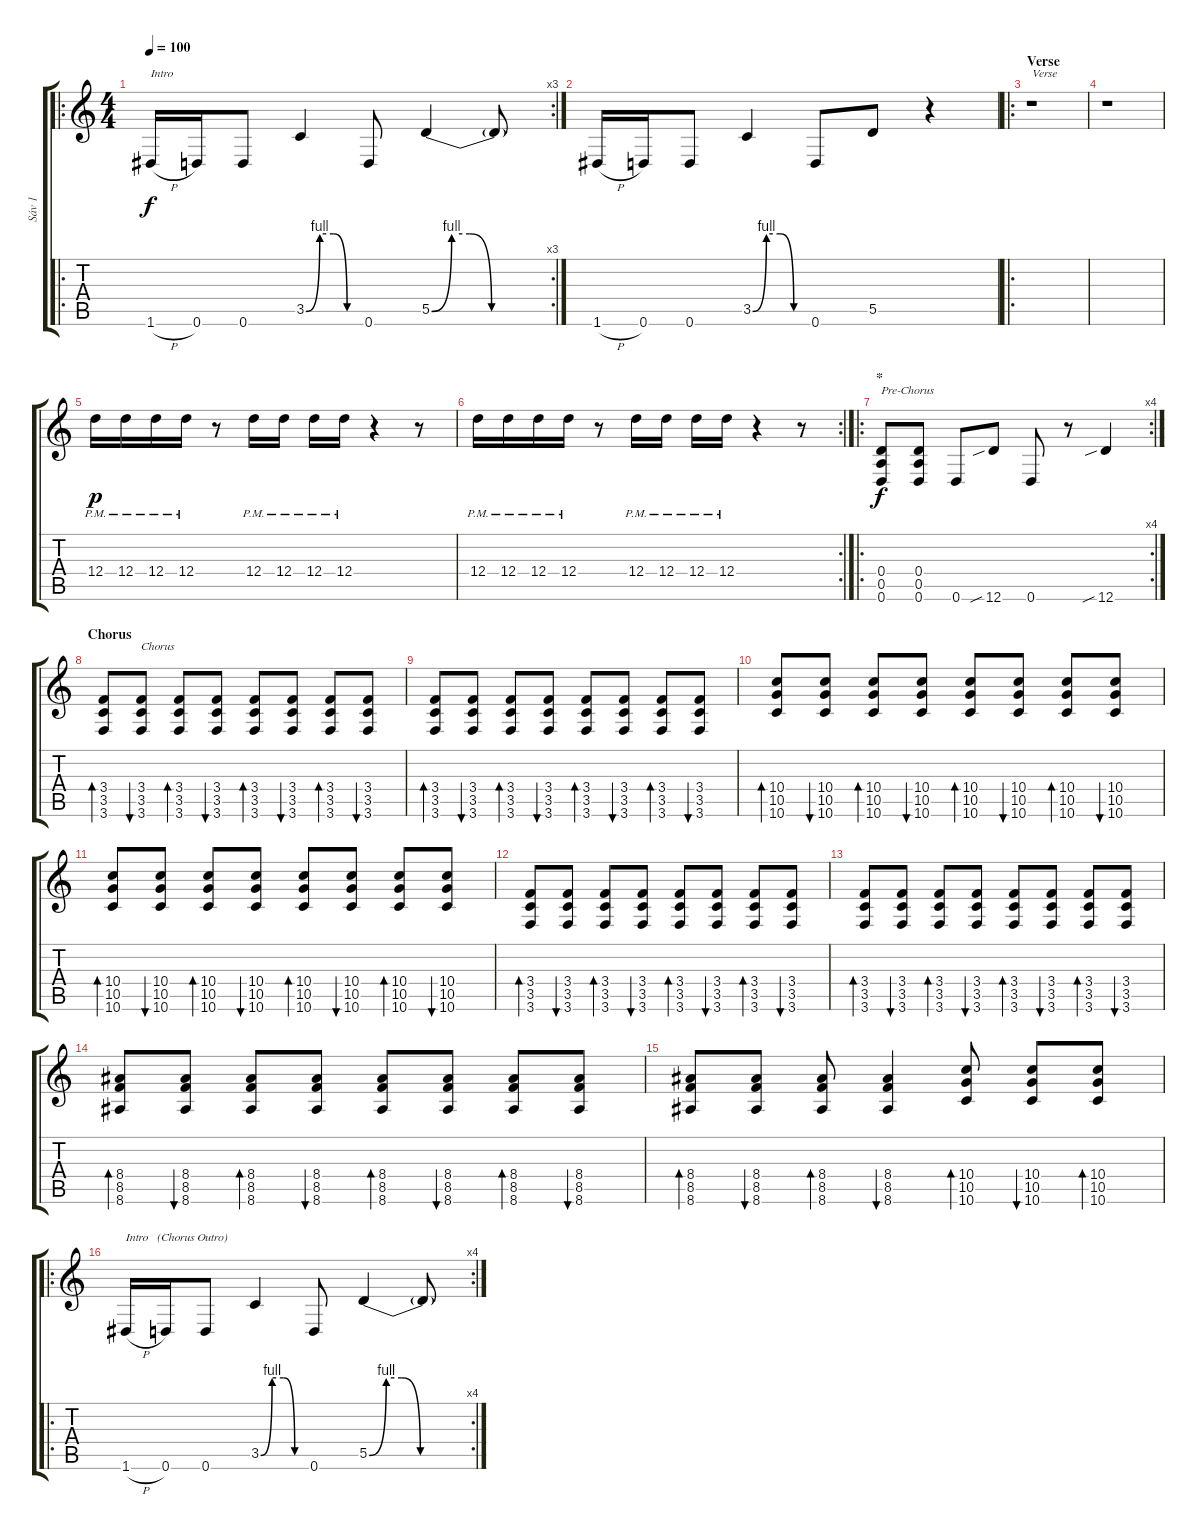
\track ("Sáv 1" "Sáv 1") {instrument distortionguitar}
\staff {score tabs}
\tuning (E4 B3 G3 D3 A2 D2) {hide}
\ro
\rc 3
\ts (4 4)
\tempo 100
\clef g2
\ks c
1.6{h}.16{txt "Intro" dy f instrument distortionguitar} 0.6.16 0.6.8 3.5{be (custom 0 0 15 4 30 4 45 0 60 0)}.4 0.6.8 5.5{be (custom 0 0 10 4 19 4 30 0 45 0 60 0)}.4 5.5{t}.8 |
1.6{h}.16 0.6.16 0.6.8 3.5{be (custom 0 0 15 4 30 4 45 0 60 0)}.4 0.6.8 5.5.8 r.4 |
\ro
\section ("" "Verse")
r.1{txt "Verse"} |
r.1 |
12.4{pm}.16{dy p} 12.4{pm}.16 12.4{pm}.16 12.4{pm}.16 r.8 12.4{pm}.16 12.4{pm}.16 12.4{pm}.16 12.4{pm}.16 r.4 r.8 |
\rc 2
12.4{pm}.16 12.4{pm}.16 12.4{pm}.16 12.4{pm}.16 r.8 12.4{pm}.16 12.4{pm}.16 12.4{pm}.16 12.4{pm}.16 r.4 r.8 |
\ro
\rc 4
\section ("" "*")
(0.4 0.5 0.6).8{txt "Pre-Chorus" dy f} (0.4 0.5 0.6).8 0.6.8 12.6{sib}.8 0.6.8 r.8 12.6{sib}.4 |
\section ("" "Chorus")
(3.4 3.5 3.6).8{bd 60} (3.4 3.5 3.6).8{bu 60 txt "Chorus"} (3.4 3.5 3.6).8{bd 60} (3.4 3.5 3.6).8{bu 60} (3.4 3.5 3.6).8{bd 60} (3.4 3.5 3.6).8{bu 60} (3.4 3.5 3.6).8{bd 60} (3.4 3.5 3.6).8{bu 60} |
(3.4 3.5 3.6).8{bd 60} (3.4 3.5 3.6).8{bu 60} (3.4 3.5 3.6).8{bd 60} (3.4 3.5 3.6).8{bu 60} (3.4 3.5 3.6).8{bd 60} (3.4 3.5 3.6).8{bu 60} (3.4 3.5 3.6).8{bd 60} (3.4 3.5 3.6).8{bu 60} |
(10.4 10.5 10.6).8{bd 60} (10.4 10.5 10.6).8{bu 60} (10.4 10.5 10.6).8{bd 60} (10.4 10.5 10.6).8{bu 60} (10.4 10.5 10.6).8{bd 60} (10.4 10.5 10.6).8{bu 60} (10.4 10.5 10.6).8{bd 60} (10.4 10.5 10.6).8{bu 60} |
(10.4 10.5 10.6).8{bd 60} (10.4 10.5 10.6).8{bu 60} (10.4 10.5 10.6).8{bd 60} (10.4 10.5 10.6).8{bu 60} (10.4 10.5 10.6).8{bd 60} (10.4 10.5 10.6).8{bu 60} (10.4 10.5 10.6).8{bd 60} (10.4 10.5 10.6).8{bu 60} |
(3.4 3.5 3.6).8{bd 60} (3.4 3.5 3.6).8{bu 60} (3.4 3.5 3.6).8{bd 60} (3.4 3.5 3.6).8{bu 60} (3.4 3.5 3.6).8{bd 60} (3.4 3.5 3.6).8{bu 60} (3.4 3.5 3.6).8{bd 60} (3.4 3.5 3.6).8{bu 60} |
(3.4 3.5 3.6).8{bd 60} (3.4 3.5 3.6).8{bu 60} (3.4 3.5 3.6).8{bd 60} (3.4 3.5 3.6).8{bu 60} (3.4 3.5 3.6).8{bd 60} (3.4 3.5 3.6).8{bu 60} (3.4 3.5 3.6).8{bd 60} (3.4 3.5 3.6).8{bu 60} |
(8.4 8.5 8.6).8{bd 60} (8.4 8.5 8.6).8{bu 60} (8.4 8.5 8.6).8{bd 60} (8.4 8.5 8.6).8{bu 60} (8.4 8.5 8.6).8{bd 60} (8.4 8.5 8.6).8{bu 60} (8.4 8.5 8.6).8{bd 60} (8.4 8.5 8.6).8{bu 60} |
(8.4 8.5 8.6).8{bd 60} (8.4 8.5 8.6).8{bu 60} (8.4 8.5 8.6).8{bd 60} (8.4 8.5 8.6).4{bu 60} (10.4 10.5 10.6).8{bd 60} (10.4 10.5 10.6).8{bu 60} (10.4 10.5 10.6).8{bd 60} |
\ro
\rc 4
1.6{h}.16{txt "Intro   (Chorus Outro)"} 0.6.16 0.6.8 3.5{be (custom 0 0 15 4 30 4 45 0 60 0)}.4 0.6.8 5.5{be (custom 0 0 10 4 19 4 30 0 45 0 60 0)}.4 5.5{t}.8
